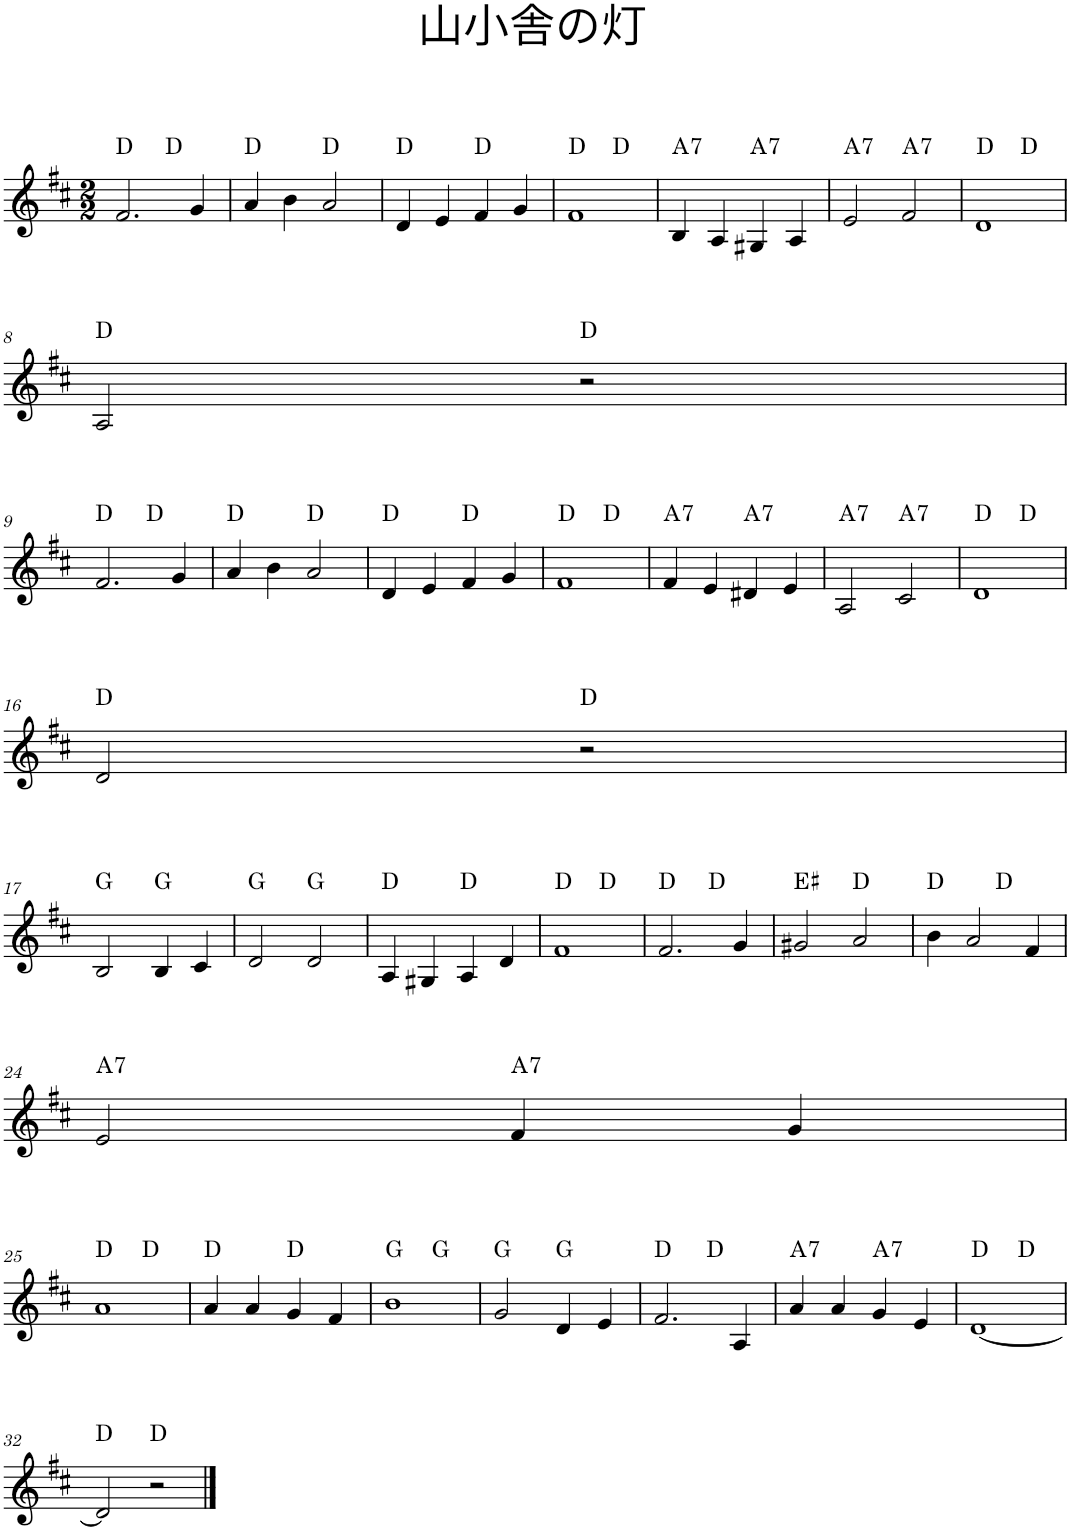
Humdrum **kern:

**kern	**harte
*part1	*part1
*staff1	*
*I"Piano	*
*I'Pno.	*
*clefG2	*
*k[f#c#]	*
*M2/2	*
=1	=1
*^	*
2.f#/	2ryy	D:maj
.	2ryy	D:maj
4g/	.	.
*v	*v	*
=2	=2
4a/	D:maj
4b\	.
2a/	D:maj
=3	=3
4d/	D:maj
4e/	.
4f#/	D:maj
4g/	.
=4	=4
*^	*
1f#	2ryy	D:maj
.	2ryy	D:maj
=5	=5	=5
!	!	!LO:H:kt=7
*v	*v	*
4B/	A:7
4A/	.
!	!LO:H:kt=7
4G#X/	A:7
4A/	.
=6	=6
!	!LO:H:kt=7
2e/	A:7
!	!LO:H:kt=7
2f#/	A:7
=7	=7
*^	*
1d	2ryy	D:maj
.	2ryy	D:maj
*v	*v	*
!!LO:LB:g=z
=8	=8
2A/	D:maj
2r	D:maj
!!LO:LB:g=z
=9	=9
*^	*
2.f#/	2ryy	D:maj
.	2ryy	D:maj
4g/	.	.
*v	*v	*
=10	=10
4a/	D:maj
4b\	.
2a/	D:maj
=11	=11
4d/	D:maj
4e/	.
4f#/	D:maj
4g/	.
=12	=12
*^	*
1f#	2ryy	D:maj
.	2ryy	D:maj
=13	=13	=13
!	!	!LO:H:kt=7
*v	*v	*
4f#/	A:7
4e/	.
!	!LO:H:kt=7
4d#X/	A:7
4e/	.
=14	=14
!	!LO:H:kt=7
2A/	A:7
!	!LO:H:kt=7
2c#/	A:7
=15	=15
*^	*
1d	2ryy	D:maj
.	2ryy	D:maj
*v	*v	*
!!LO:LB:g=z
=16	=16
2d/	D:maj
2r	D:maj
!!LO:LB:g=z
=17	=17
2B/	G:maj
4B/	G:maj
4c#/	.
=18	=18
2d/	G:maj
2d/	G:maj
=19	=19
4A/	D:maj
4G#X/	.
4A/	D:maj
4d/	.
=20	=20
*^	*
1f#	2ryy	D:maj
.	2ryy	D:maj
=21	=21	=21
2.f#/	2ryy	D:maj
.	2ryy	D:maj
4g/	.	.
*v	*v	*
=22	=22
2g#X/	E#:maj
2a/	D:maj
=23	=23
*^	*
4b\	2ryy	D:maj
2a/	.	.
.	2ryy	D:maj
4f#/	.	.
!!LO:LB:g=z	!!
=24	=24	=24
!	!	!LO:H:kt=7
*v	*v	*
2e/	A:7
!	!LO:H:kt=7
4f#/	A:7
4g/	.
!!LO:LB:g=z
=25	=25
*^	*
1a	2ryy	D:maj
.	2ryy	D:maj
*v	*v	*
=26	=26
4a/	D:maj
4a/	.
4g/	D:maj
4f#/	.
=27	=27
*^	*
1b	2ryy	G:maj
.	2ryy	G:maj
*v	*v	*
=28	=28
2g/	G:maj
4d/	G:maj
4e/	.
=29	=29
*^	*
2.f#/	2ryy	D:maj
.	2ryy	D:maj
4A/	.	.
=30	=30	=30
!	!	!LO:H:kt=7
*v	*v	*
4a/	A:7
4a/	.
!	!LO:H:kt=7
4g/	A:7
4e/	.
=31	=31
*^	*
[<1d	2ryy	D:maj
.	2ryy	D:maj
*v	*v	*
!!LO:LB:g=z
=32	=32
2d/]	D:maj
2r	D:maj
==	==
*-	*-
